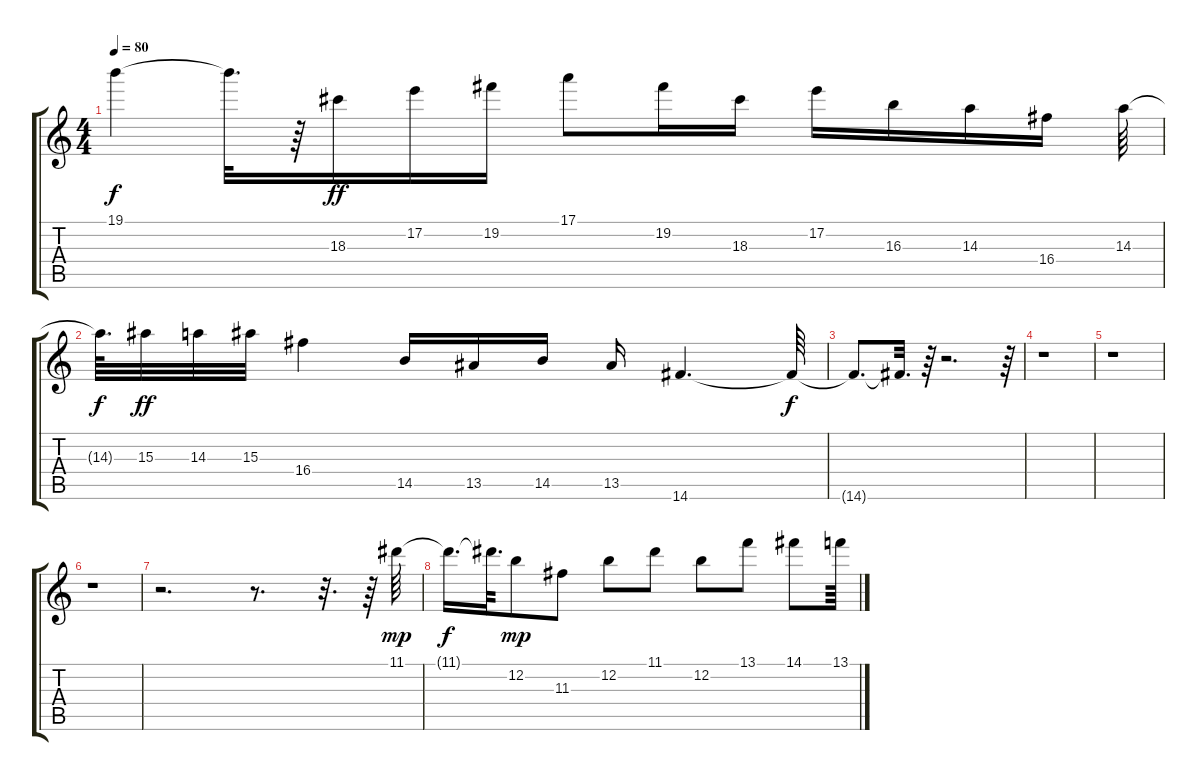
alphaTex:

\track "" {instrument overdrivenguitar}
\staff {score tabs}
\tuning (E4 B3 G3 D3 A2 E2) {hide}
\ts (4 4)
\tempo 80
\clef g2
\ks c
19.1{t}.4{dy f} 19.1{t}.32{d} r.64 18.3.16{dy ff} 17.2.16 19.2.16 17.1.8 19.2.16 18.3.16 17.2.16 16.3.16 14.3.16 16.4.16 14.3.64 |
14.3{t}.64{d dy f} 15.3.32{dy ff} 14.3.32 15.3.32 16.4.4 14.5.16 13.5.16 14.5.16 13.5.16 14.6.4{d} 14.6{t}.64{dy f} |
14.6{t}.8{d} 14.6{t}.32{d} r.64 r.2{d} r.64 |
r.1 |
r.1 |
r.1 |
r.2{d} r.8{d} r.32{d} r.64 11.1.64{dy mp} |
11.1{t}.16{d dy f} 11.1{t}.64{d} 12.2.8{dy mp} 11.3.8 12.2.8 11.1.8 12.2.8 13.1.8 14.1.8 13.1.64
